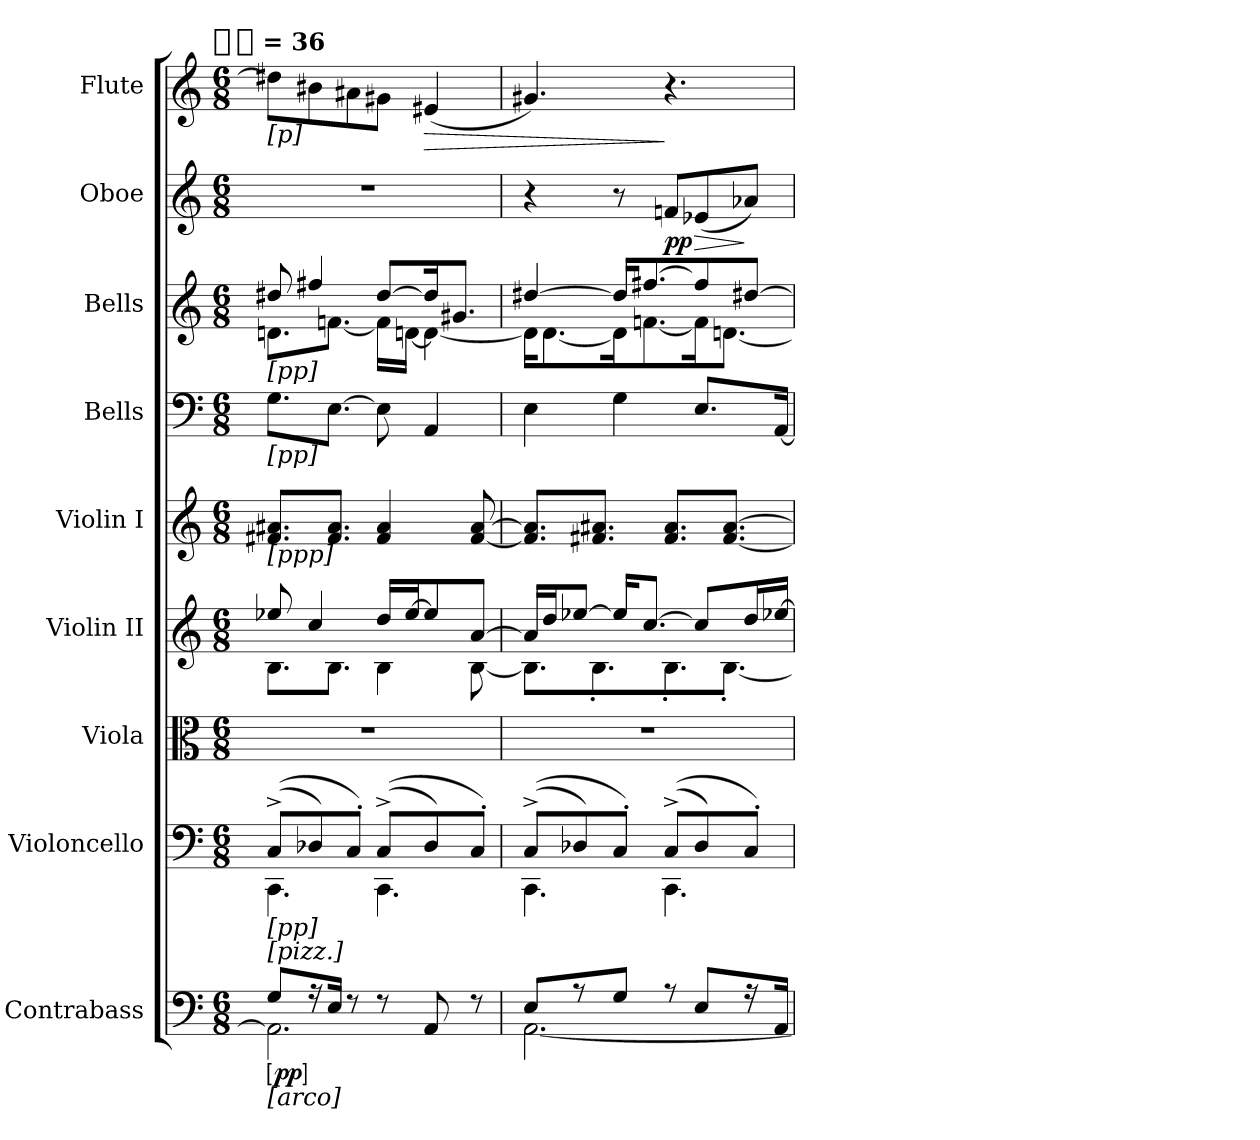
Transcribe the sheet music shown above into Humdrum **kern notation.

**kern	**dynam	**kern	**kern	**kern	**kern	**kern	**kern	**kern	**dynam	**kern	**dynam
*part9	*part9	*part8	*part7	*part6	*part5	*part4	*part3	*part2	*part2	*part1	*part1
*staff9	*staff9	*staff8	*staff7	*staff6	*staff5	*staff4	*staff3	*staff2	*staff2	*staff1	*staff1
*I"Contrabass	*	*I"Violoncello	*I"Viola	*I"Violin II	*I"Violin I	*I"Bells	*I"Bells	*I"Oboe	*	*I"Flute	*
*I'Cb.	*	*I'Vc.	*I'Vla.	*I'Vln. II	*I'Vln. I	*	*	*I'Ob.	*	*I'Fl.	*
*clefF4	*	*clefF4	*clefC3	*clefG2	*clefG2	*clefF4	*clefG2	*clefG2	*	*clefG2	*
*ITrd7c12	*	*	*	*	*	*	*	*	*	*	*
*k[]	*	*k[]	*k[]	*k[]	*k[]	*k[]	*k[]	*k[]	*	*k[]	*
*C:	*	*C:	*C:	*C:	*C:	*C:	*C:	*C:	*	*C:	*
!!LO:TX:omd:t=[quarter-dot] = 36
*M6/8	*	*M6/8	*M6/8	*M6/8	*M6/8	*M6/8	*M6/8	*M6/8	*	*M6/8	*
*MM54	*	*MM54	*MM54	*MM54	*MM54	*MM54	*MM54	*MM54	*	*MM54	*
=1	=1	=1	=1	=1	=1	=1	=1	=1	=1	=1	=1
*^	*	*^	*	*^	*	*	*^	*	*	*	*
!	!	!	!	!	!	!	!	!	!	!	!	!	!	!LO:TX:b:t=[p]	!
!	!	!	!	!	!	!	!	!	!	!LO:TX:b:t=[pp]	!	!	!	!	!
!	!	!	!	!	!	!	!	!	!LO:TX:b:t=[pp]	!	!	!	!	!	!
!	!	!	!	!	!	!	!	!LO:TX:b:t=[ppp]	!	!	!	!	!	!	!
!	!	!	!LO:TX:b:t=[pp]	!	!	!	!	!	!	!	!	!	!	!	!
!LO:TX:b:t=[arco]	!	!	!	!	!	!	!	!	!	!	!	!	!	!	!
!LO:TX:a:t=[pizz.]	!	!	!	!	!	!	!	!	!	!	!	!	!	!	!
!	!	!LO:DY:ed=brack	!	!	!	!	!	!	!	!	!	!	!	!	!
8GGL	2.AAA]	pp	((8C^L	4.CC	4%3r	8ee-X	8.BL	8.f#X/ 8.a#X/L	8.GL	8dd#X	8.dnL	4%3r	.	8dd#XL]	.
16r	.	.	8D-X)	.	.	4cc	.	.	.	4ff#X	.	.	.	8b#X	.
16EEJk	.	.	.	.	.	.	8.BJ	8.f#/ 8.a#/J	[8.EJ	.	[8.fnJ	.	.	.	.
8r	.	.	8C'J)	.	.	.	.	.	.	.	.	.	.	8a#X	.
8r	.	.	((8C^L	4.CC	.	16ddLL	4B	4f# 4a#	8E]	[8dd#L	16fLL]	.	.	8g#XJ	.
.	.	.	.	.	.	[16ee-J	.	.	.	.	[16dnJJ	.	.	.	.
!	!	!	!	!	!	!	!	!	!	!	!	!	!	!	!LO:HP:b
8AAA	.	.	8D-)	.	.	8ee-]	.	.	4AA	16dd#K]	4d_	.	.	(4e#X	>
.	.	.	.	.	.	.	.	.	.	8.g#XJ	.	.	.	.	.
8r	.	.	8C'J)	.	.	[8aJ	[8B	[8f# [8a#	.	.	.	.	.	.	.
=2	=2	=2	=2	=2	=2	=2	=2	=2	=2	=2	=2	=2	=2	=2	=2
8EEL	[2.AAA	.	((8C^L	4.CC	4%3r	16aLL]	8.BL]	8.f#]/ 8.a#]/L	4E	[4dd#X	16dKL]	4r	.	4.g#X)	.
.	.	.	.	.	.	16ddJ	.	.	.	.	[8.d	.	.	.	.
8r	.	.	8D-X)	.	.	[8ee-XJ	.	.	.	.	.	.	.	.	.
.	.	.	.	.	.	.	8.B'	8.f#X/ 8.a#X/J	.	.	.	.	.	.	.
8GGJ	.	.	8C'J)	.	.	16ee-KL]	.	.	4G	16dd#KL]	16dK]	8r	.	.	.
.	.	.	.	.	.	[8.ccJ	.	.	.	[8.ff#X	[8.fn	.	.	.	.
!	!	!	!	!	!	!	!	!	!	!	!	!	!LO:HP:b	!	!
8r	.	.	((8C^L	4.CC	.	.	8.B'	8.f#/ 8.a#/L	.	.	.	8fnL	> pp	4.r	]
8EEL	.	.	8D-)	.	.	8ccL]	.	.	8.EL	8ff#]	16fK]	(8e-X	.	.	.
.	.	.	.	.	.	.	[8.B'J	[8.f#/ [8.a#/J	.	.	[8.dnJ	.	.	.	.
16r	.	.	8C'J)	.	.	16ddL	.	.	.	[8dd#XJ	.	8a-XJ)	]	.	.
16AAAJk	.	.	.	.	.	[16ee-XJJ	.	.	[16AAJk	.	.	.	.	.	.
*v	*v	*	*	*	*	*v	*v	*	*	*v	*v	*	*	*	*
*	*	*v	*v	*	*	*	*	*	*	*	*	*
=	=	=	=	=	=	=	=	=	=	=	=
*-	*-	*-	*-	*-	*-	*-	*-	*-	*-	*-	*-
